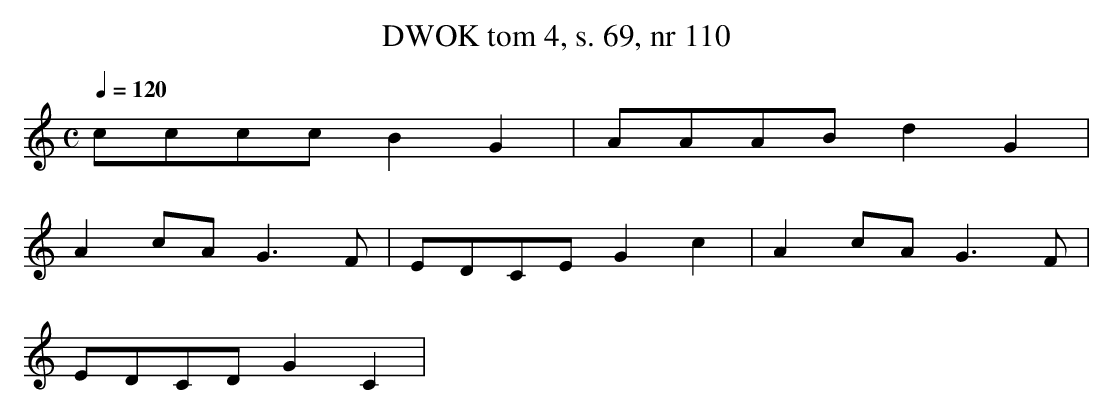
X:1
T: DWOK tom 4, s. 69, nr 110
L:1/8
M:C
K:C
Q:1/4=120
ccccB2G2|AAABd2G2|
A2cAG3F|EDCEG2c2|A2cAG3F|
EDCDG2C2|
